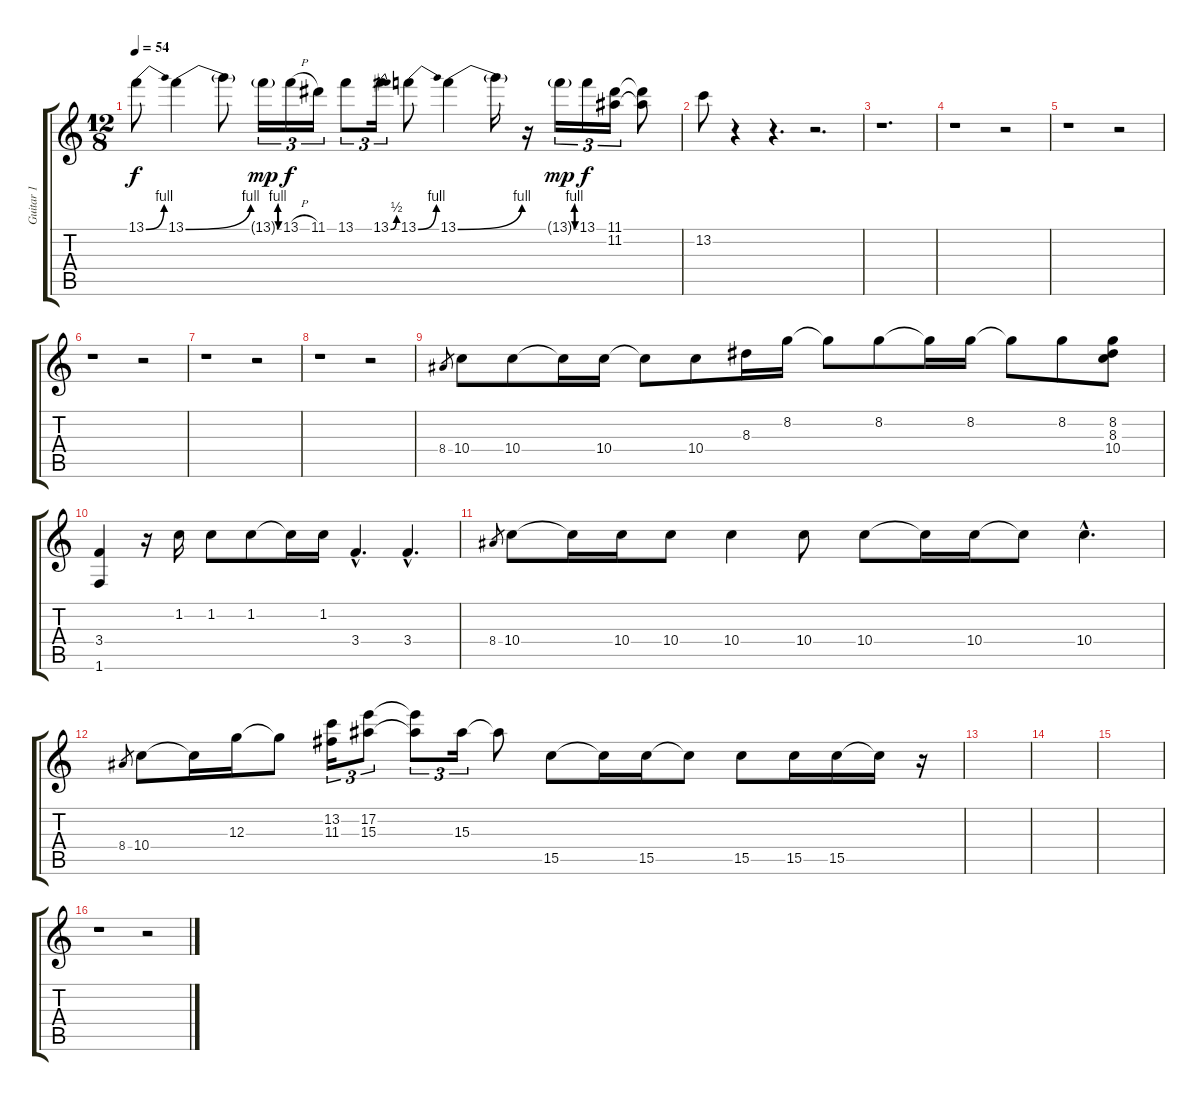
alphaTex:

\track ("Guitar 1" "Guitar 1") {instrument electricguitarclean}
\staff {score tabs}
\tuning (E4 B3 G3 D3 A2 E2) {hide}
\ts (12 8)
\tempo 54
\clef g2
\ks c
13.1{be (bend 0 0 60 4)}.8{dy f} 13.1{be (bend 0 0 60 4)}.4 13.1{t}.8 13.1{be (custom 0 0 15 4 30 4 45 0 60 0) g}.16{tu (3 2) dy mp} 13.1{h}.16{tu (3 2) dy f} 11.1.16{tu (3 2)} 13.1.8{tu (3 2)} 13.1{be (bend 0 0 60 2)}.16{tu (3 2)} 13.1{be (bend 0 0 60 4)}.8 13.1{be (bend 0 0 60 4)}.4 13.1{t}.16 r.16 13.1{be (custom 0 0 15 4 30 4 45 0 60 0) g}.16{tu (3 2) dy mp} 13.1.16{tu (3 2) dy f} (11.1 11.2).16{tu (3 2)} (11.1{t} 11.2{t}).8 |
13.2.8 r.4 r.4{d} r.2{d} |
r.1{d} |
r.1 r.2 |
r.1 r.2 |
r.1 r.2 |
r.1 r.2 |
r.1 r.2 |
8.4.8{gr} 10.4.8 10.4.8 10.4{t}.16 10.4.16 10.4{t}.8 10.4.8 8.3.16 8.2.16 8.2{t}.8 8.2.8 8.2{t}.16 8.2.16 8.2{t}.8 8.2.8 (8.2 8.3 10.4).8 |
(3.4 1.6).4 r.16 1.2.16 1.2.8 1.2.8 1.2{t}.16 1.2.16 3.4{hac}.4{d} 3.4{hac}.4{d} |
8.4.8{gr} 10.4.8 10.4{t}.16 10.4.16 10.4.8 10.4.4 10.4.8 10.4.8 10.4{t}.16 10.4.16 10.4{t}.8 10.4{hac}.4{d} |
8.4.8{gr} 10.4.8 10.4{t}.16 12.3.16 12.3{t}.8 (13.2 11.3).16{tu (3 2)} (17.2 15.3).8{tu (3 2)} (17.2{t} 15.3{t}).8{tu (3 2)} 15.3.16{tu (3 2)} 15.3{t}.8 15.5.8 15.5{t}.16 15.5.16 15.5{t}.8 15.5.8 15.5.16 15.5.16 15.5{t}.16 r.16 |
|
|
|
r.1 r.2
